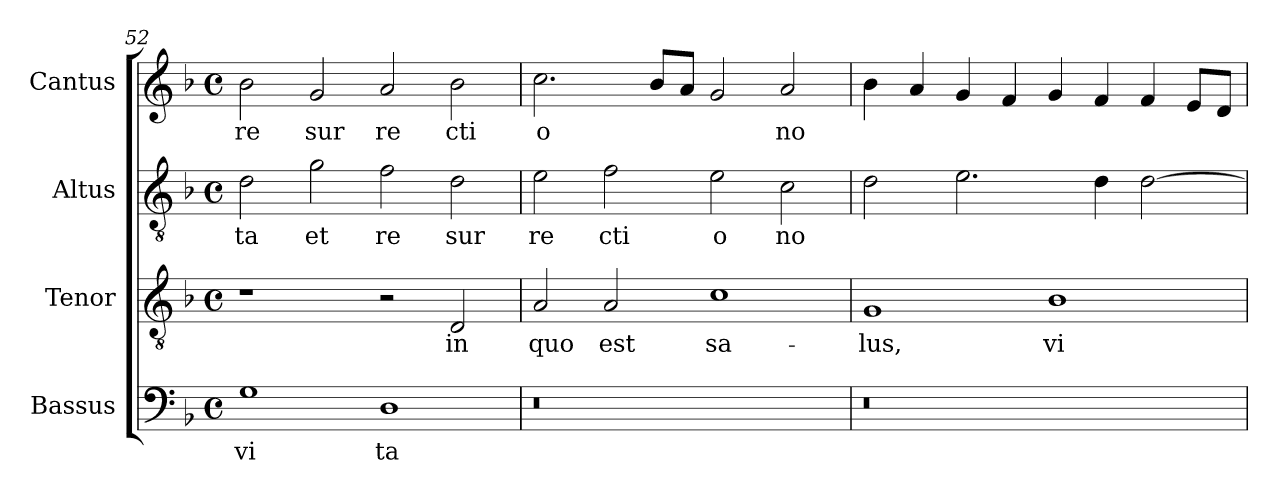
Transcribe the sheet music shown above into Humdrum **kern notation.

**kern	**text	**kern	**text	**kern	**text	**kern	**text
*part4	*part4	*part3	*part3	*part2	*part2	*part1	*part1
*staff4	*staff4	*staff3	*staff3	*staff2	*staff2	*staff1	*staff1
*I"Bassus	*	*I"Tenor	*	*I"Altus	*	*I"Cantus	*
*clefF4	*	*clefGv2	*	*clefGv2	*	*clefG2	*
*k[b-]	*	*k[b-]	*	*k[b-]	*	*k[b-]	*
*F:	*	*F:	*	*F:	*	*F:	*
*M4/4	*	*M4/4	*	*M4/4	*	*M4/4	*
*met(c)	*	*met(c)	*	*met(c)	*	*met(c)	*
=52	=52	=52	=52	=52	=52	=52	=52
!	!LO:LY:b:cj	!	!	!	!LO:LY:b:cj	!	!LO:LY:b:cj
1G	vi	1r	.	2d\	ta	2b-\	re
!	!	!	!	!	!LO:LY:b:cj	!	!LO:LY:b:cj
.	.	.	.	2g\	et	2g/	sur
!	!LO:LY:b:cj	!	!	!	!LO:LY:b:cj	!	!LO:LY:b:cj
1D	ta	2r	.	2f\	re	2a/	re
!	!	!	!LO:LY:b:cj	!	!LO:LY:b:cj	!	!LO:LY:b:cj
.	.	2D/	in	2d\	sur	2b-\	cti
=53	=53	=53	=53	=53	=53	=53	=53
!	!	!	!LO:LY:b:cj	!	!LO:LY:b:cj	!	!LO:LY:b:cj
0r	.	2A/	quo	2e\	re	2.cc\	o
!	!	!	!LO:LY:b:cj	!	!LO:LY:b:cj	!	!
.	.	2A/	est	2f\	cti	.	.
.	.	.	.	.	.	8b-/L	.
.	.	.	.	.	.	8a/J	.
!	!	!	!LO:LY:b:cj	!	!LO:LY:b:cj	!	!
.	.	1c	sa-	2e\	o	2g/	.
!	!	!	!	!	!LO:LY:b:cj	!	!LO:LY:b:cj
.	.	.	.	2c\	no	2a/	no
=54	=54	=54	=54	=54	=54	=54	=54
!	!	!	!LO:LY:b:cj	!	!	!	!
0r	.	1G	-lus,	2d\	.	4b-\	.
.	.	.	.	.	.	4a/	.
.	.	.	.	2.e\	.	4g/	.
.	.	.	.	.	.	4f/	.
!	!	!	!LO:LY:b:cj	!	!	!	!
.	.	1B-	vi-	.	.	4g/	.
.	.	.	.	4d\	.	4f/	.
.	.	.	.	[>2d\	.	4f/	.
.	.	.	.	.	.	8e/L	.
.	.	.	.	.	.	8d/J	.
=	=	=	=	=	=	=	=
*-	*-	*-	*-	*-	*-	*-	*-
